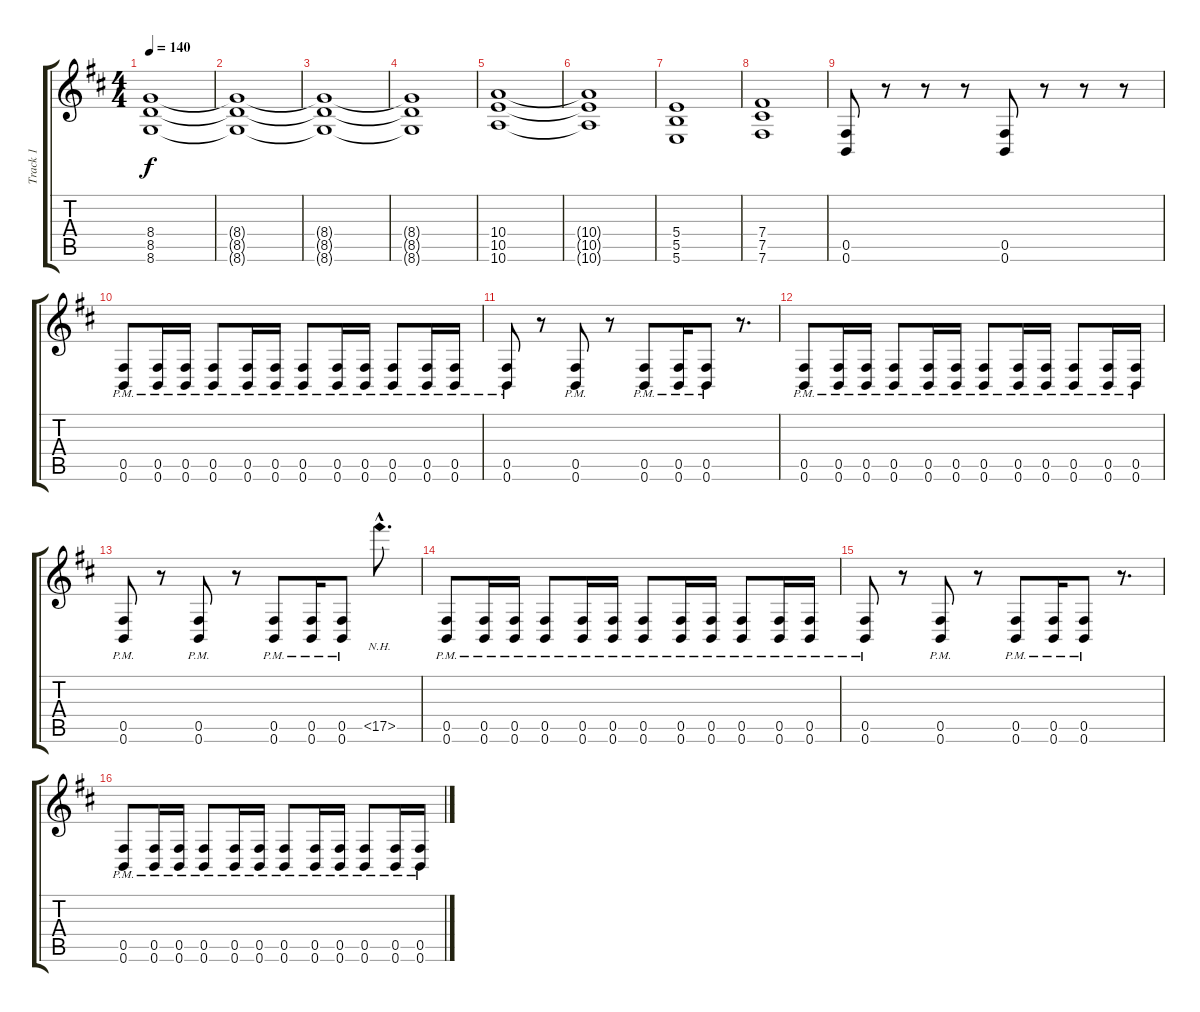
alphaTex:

\track ("Track 1" "Track 1") {instrument distortionguitar}
\staff {score tabs}
\tuning (Db4 Ab3 E3 B2 Gb2 B1) {hide}
\ts (4 4)
\tempo 140
\clef g2
\ks bminor
(8.4 8.5 8.6).1{dy f} |
(8.4{t} 8.5{t} 8.6{t}).1 |
(8.4{t} 8.5{t} 8.6{t}).1 |
(8.4{t} 8.5{t} 8.6{t}).1 |
(10.4 10.5 10.6).1 |
(10.4{t} 10.5{t} 10.6{t}).1 |
(5.4 5.5 5.6).1 |
(7.4 7.5 7.6).1 |
(0.5 0.6).8{instrument overdrivenguitar} r.8 r.8 r.8 (0.5 0.6).8 r.8 r.8 r.8 |
(0.5{pm} 0.6{pm}).8{instrument distortionguitar} (0.5{pm} 0.6{pm}).16 (0.5{pm} 0.6{pm}).16 (0.5{pm} 0.6{pm}).8 (0.5{pm} 0.6{pm}).16 (0.5{pm} 0.6{pm}).16 (0.5{pm} 0.6{pm}).8 (0.5{pm} 0.6{pm}).16 (0.5{pm} 0.6{pm}).16 (0.5{pm} 0.6{pm}).8 (0.5{pm} 0.6{pm}).16 (0.5{pm} 0.6{pm}).16 |
(0.5{pm} 0.6{pm}).8 r.8 (0.5{pm} 0.6{pm}).8 r.8 (0.5{pm} 0.6{pm}).8 (0.5{pm} 0.6{pm}).16 (0.5{pm} 0.6{pm}).8 r.8{d} |
(0.5{pm} 0.6{pm}).8 (0.5{pm} 0.6{pm}).16 (0.5{pm} 0.6{pm}).16 (0.5{pm} 0.6{pm}).8 (0.5{pm} 0.6{pm}).16 (0.5{pm} 0.6{pm}).16 (0.5{pm} 0.6{pm}).8 (0.5{pm} 0.6{pm}).16 (0.5{pm} 0.6{pm}).16 (0.5{pm} 0.6{pm}).8 (0.5{pm} 0.6{pm}).16 (0.5{pm} 0.6{pm}).16 |
(0.5{pm} 0.6{pm}).8 r.8 (0.5{pm} 0.6{pm}).8 r.8 (0.5{pm} 0.6{pm}).8 (0.5{pm} 0.6{pm}).16 (0.5{pm} 0.6{pm}).8 17.5{nh hac}.8{d} |
(0.5{pm} 0.6{pm}).8 (0.5{pm} 0.6{pm}).16 (0.5{pm} 0.6{pm}).16 (0.5{pm} 0.6{pm}).8 (0.5{pm} 0.6{pm}).16 (0.5{pm} 0.6{pm}).16 (0.5{pm} 0.6{pm}).8 (0.5{pm} 0.6{pm}).16 (0.5{pm} 0.6{pm}).16 (0.5{pm} 0.6{pm}).8 (0.5{pm} 0.6{pm}).16 (0.5{pm} 0.6{pm}).16 |
(0.5{pm} 0.6{pm}).8 r.8 (0.5{pm} 0.6{pm}).8 r.8 (0.5{pm} 0.6{pm}).8 (0.5{pm} 0.6{pm}).16 (0.5{pm} 0.6{pm}).8 r.8{d} |
(0.5{pm} 0.6{pm}).8 (0.5{pm} 0.6{pm}).16 (0.5{pm} 0.6{pm}).16 (0.5{pm} 0.6{pm}).8 (0.5{pm} 0.6{pm}).16 (0.5{pm} 0.6{pm}).16 (0.5{pm} 0.6{pm}).8 (0.5{pm} 0.6{pm}).16 (0.5{pm} 0.6{pm}).16 (0.5{pm} 0.6{pm}).8 (0.5{pm} 0.6{pm}).16 (0.5{pm} 0.6{pm}).16
